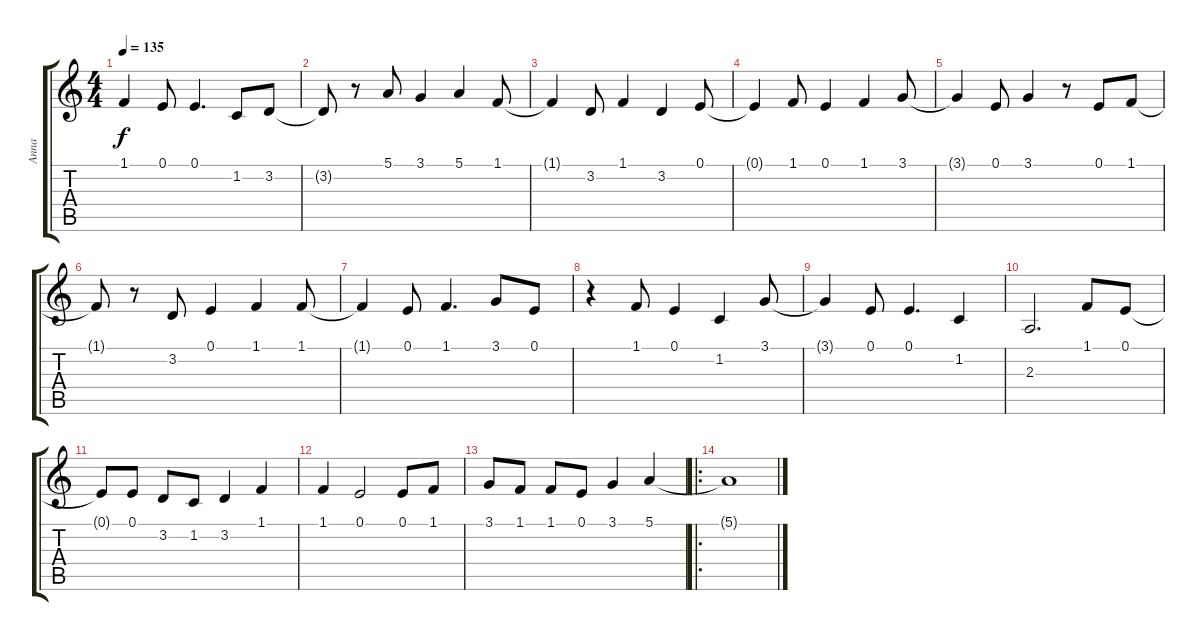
\track ("Anna" "Anna") {instrument clarinet}
\staff {score tabs}
\tuning (E4 B3 G3 D3 A2 E2) {hide}
\ts (4 4)
\tempo 135
\clef g2
\ks c
1.1{t}.4{dy f} 0.1.8 0.1.4{d} 1.2.8 3.2.8 |
3.2{t}.8 r.8 5.1.8 3.1.4 5.1.4 1.1.8 |
1.1{t}.4 3.2.8 1.1.4 3.2.4 0.1.8 |
0.1{t}.4 1.1.8 0.1.4 1.1.4 3.1.8 |
3.1{t}.4 0.1.8 3.1.4 r.8 0.1.8 1.1.8 |
1.1{t}.8 r.8 3.2.8 0.1.4 1.1.4 1.1.8 |
1.1{t}.4 0.1.8 1.1.4{d} 3.1.8 0.1.8 |
r.4 1.1.8 0.1.4 1.2.4 3.1.8 |
3.1{t}.4 0.1.8 0.1.4{d} 1.2.4 |
2.3.2{d} 1.1.8 0.1.8 |
0.1{t}.8 0.1.8 3.2.8 1.2.8 3.2.4 1.1.4 |
1.1.4 0.1.2 0.1.8 1.1.8 |
3.1.8 1.1.8 1.1.8 0.1.8 3.1.4 5.1.4 |
\ro
5.1{t}.1
